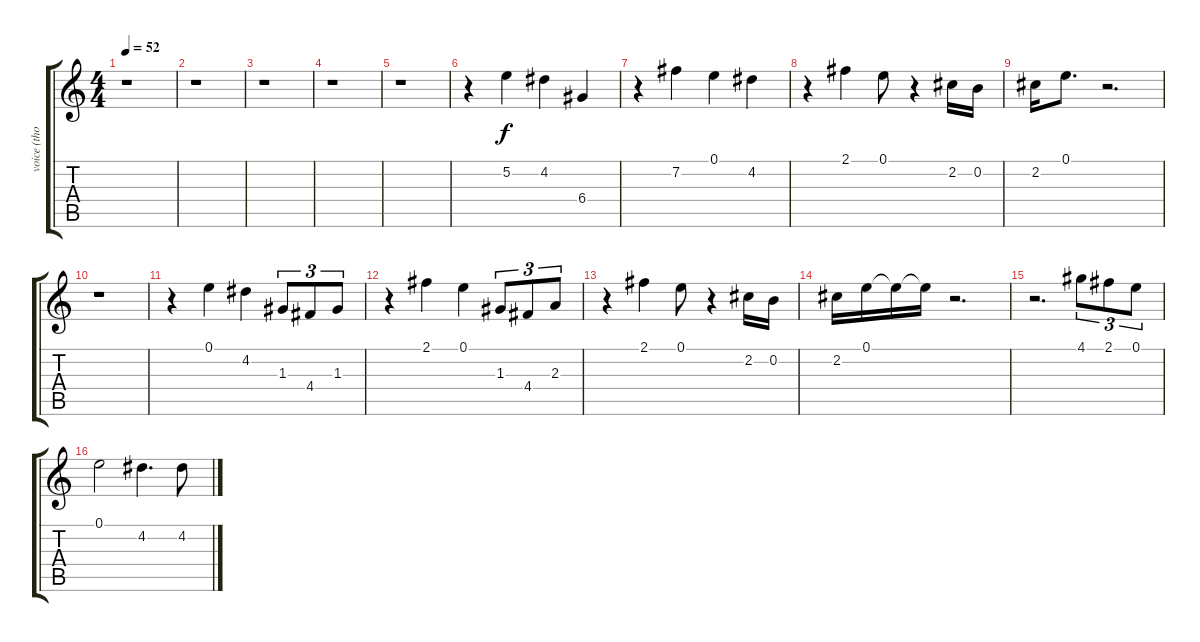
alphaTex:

\track ("voice (thom)" "voice (tho") {instrument acousticguitarnylon}
\staff {score tabs}
\tuning (E4 B3 G3 D3 A2 E2) {hide}
\ts (4 4)
\tempo 52
\clef g2
\ks c
r.1{dy f instrument acousticguitarnylon} |
r.1 |
r.1 |
r.1 |
r.1 |
r.4 5.2.4 4.2.4 6.4.4 |
r.4 7.2.4 0.1.4 4.2.4 |
r.4 2.1.4 0.1.8 r.4 2.2.16 0.2.16 |
2.2.16 0.1.8{d} r.2{d} |
r.1 |
r.4 0.1.4 4.2.4 1.3.8{tu (3 2)} 4.4.8{tu (3 2)} 1.3.8{tu (3 2)} |
r.4 2.1.4 0.1.4 1.3.8{tu (3 2)} 4.4.8{tu (3 2)} 2.3.8{tu (3 2)} |
r.4 2.1.4 0.1.8 r.4 2.2.16 0.2.16 |
2.2.16 0.1.16 0.1{t}.16 0.1{t}.16 r.2{d} |
r.2{d} 4.1.8{tu (3 2)} 2.1.8{tu (3 2)} 0.1.8{tu (3 2)} |
0.1.2 4.2.4{d} 4.2.8
